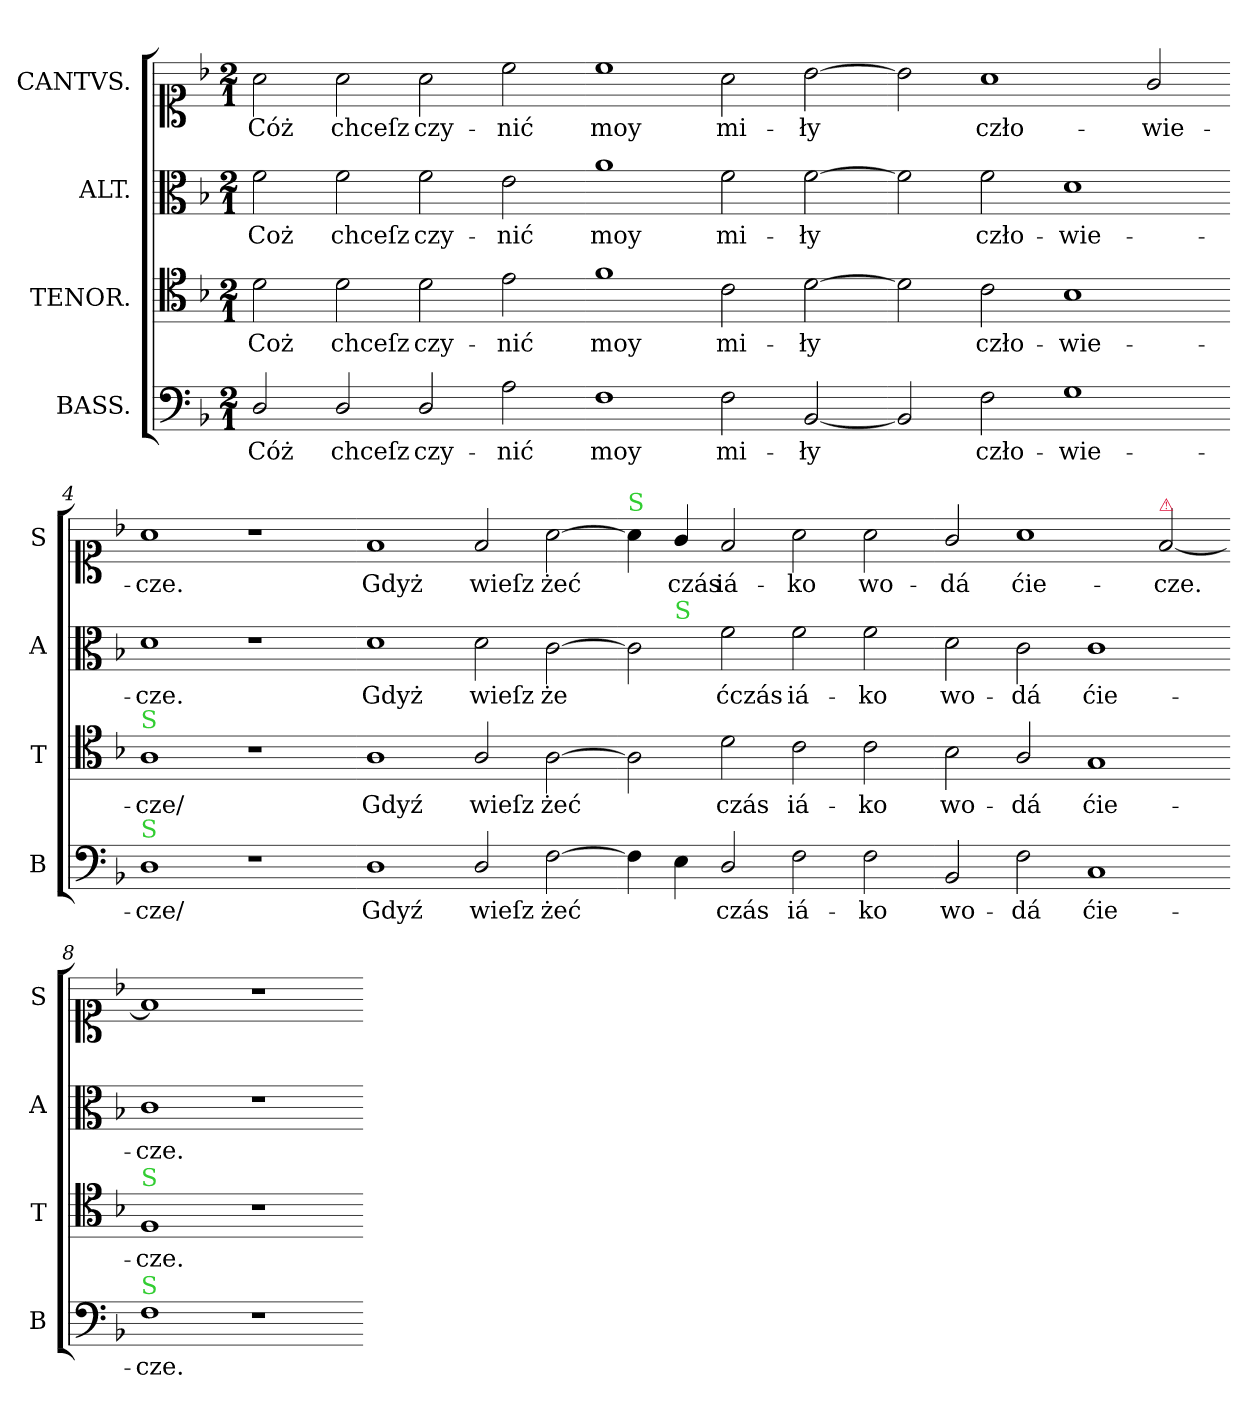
**kern	**text	**kern	**text	**kern	**text	**kern	**text
*part4	*part4	*part3	*part3	*part2	*part2	*part1	*part1
*staff4	*staff4	*staff3	*staff3	*staff2	*staff2	*staff1	*staff1
*I"BASS.	*	*I"TENOR.	*	*I"ALT.	*	*I"CANTVS.	*
*I'B	*	*I'T	*	*I'A	*	*I'S	*
*clefF4	*	*clefC4	*	*clefC3	*	*clefC1	*
*k[b-]	*	*k[b-]	*	*k[b-]	*	*k[b-]	*
*d:	*	*d:	*	*d:	*	*d:	*
*M2/1	*	*M2/1	*	*M2/1	*	*M2/1	*
=1	=1	=1	=1	=1	=1	=1	=1
2D/	Cóż	2d\	Coż	2f\	Coż	2a\	Cóż
2D/	chceſz	2d\	chceſz	2f\	chceſz	2a\	chceſz
2D/	czy-	2d\	czy-	2f\	czy-	2a\	czy-
2A\	-nić	2e\	-nić	2e\	-nić	2cc\	-nić
=2-	=2-	=2-	=2-	=2-	=2-	=2-	=2-
1F\	moy	1f\	moy	1a\	moy	1cc\	moy
2F\	mi-	2c\	mi-	2f\	mi-	2a\	mi-
[2BB-/	-ły	[2d\	-ły	[2f\	-ły	[2b-\	-ły
=3-	=3-	=3-	=3-	=3-	=3-	=3-	=3-
2BB-/]	.	2d\]	.	2f\]	.	2b-\]	.
2F\	czło-	2c\	czło-	2f\	czło-	1a\	czło-
1G\	-wie-	1B-\	-wie-	1d\	-wie-	.	.
.	.	.	.	.	.	2g/	-wie-
=4-	=4-	=4-	=4-	=4-	=4-	=4-	=4-
!	!	!LO:TX:a:color=limegreen:t=S	!	!	!	!	!
!LO:TX:a:color=limegreen:t=S	!	!	!	!	!	!	!
1D\	-cze/	1A\	-cze/	1d\	-cze.	1a\	-cze.
1r	.	1r	.	1r	.	1r	.
=5-	=5-	=5-	=5-	=5-	=5-	=5-	=5-
1D\	Gdyź	1A\	Gdyź	1d\	Gdyż	1f/	Gdyż
2D/	wieſz	2A/	wieſz	2d\	wieſz	2f/	wieſz
[2F\	żeć	[2A\	żeć	[2c\	że	[2a\	żeć
=6-	=6-	=6-	=6-	=6-	=6-	=6-	=6-
!	!	!	!	!	!	!LO:TX:a:color=limegreen:t=S	!
*	*	*	*	*^	*	*	*
4F\]	.	2A\]	.	2c\]	4ryy	.	4a\]	.
!	!	!	!	!	!LO:TX:a:color=limegreen:t=S	!	!	!
4E\	.	.	.	.	1..ryy	.	4g/	czás
2D/	czás	2d\	czás	2f\	.	ćczás	2f/	iá-
2F\	iá-	2c\	iá-	2f\	.	iá-	2a\	-ko
2F\	-ko	2c\	-ko	2f\	.	-ko	2a\	wo-
*	*	*	*	*v	*v	*	*	*
=7-	=7-	=7-	=7-	=7-	=7-	=7-	=7-
2BB-/	wo-	2B-\	wo-	2d\	wo-	2g/	-dá
2F\	-dá	2A/	-dá	2c\	-dá	1a\	ćie-
1C/	ćie-	1G/	ćie-	1c\	ćie-	.	.
!	!	!	!	!	!	!LO:TX:a:color=crimson:t=⚠	!
.	.	.	.	.	.	[2f/	-cze.
=8-	=8-	=8-	=8-	=8-	=8-	=8-	=8-
!	!	!LO:TX:a:color=limegreen:t=S	!	!	!	!	!
!LO:TX:a:color=limegreen:t=S	!	!	!	!	!	!	!
1F\	-cze.	1F/	-cze.	1c\	-cze.	1f/]	.
1r	.	1r	.	1r	.	1r	.
=-	=-	=-	=-	=-	=-	=-	=-
*-	*-	*-	*-	*-	*-	*-	*-
